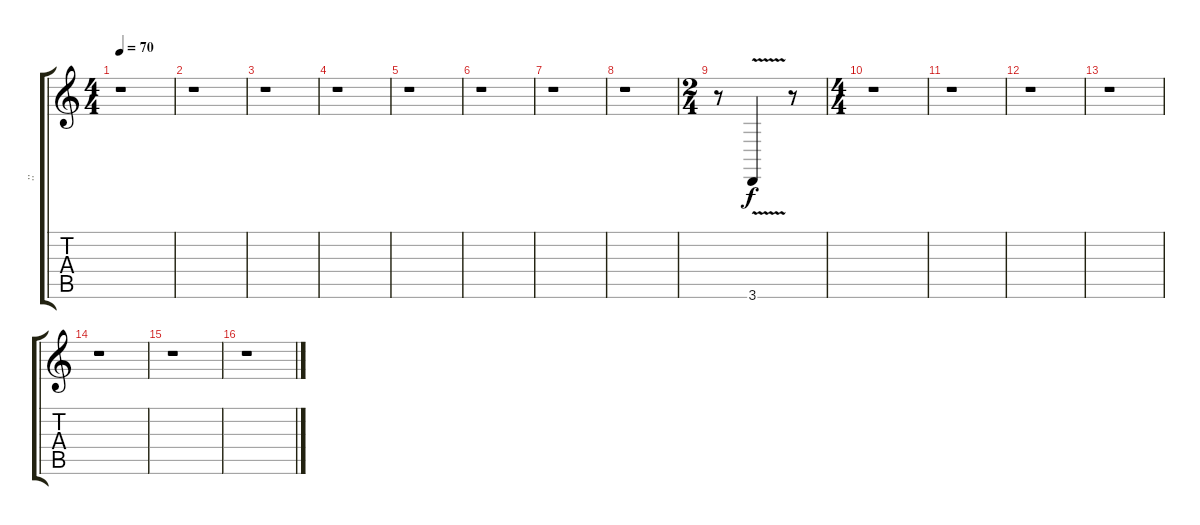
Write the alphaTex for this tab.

\track ("       :: Craig Jones #5 ::" "       :: ") {instrument synthbrass1}
\staff {score tabs}
\tuning (Db4 Ab3 E3 B2 Gb2 B1) {hide}
\ts (4 4)
\tempo 70
\clef g2
\ks c
r.1{dy f} |
r.1 |
r.1 |
r.1 |
r.1 |
r.1 |
r.1 |
r.1 |
\ts (2 4)
r.8 3.6{v}.4 r.8 |
\ts (4 4)
r.1 |
r.1 |
r.1 |
r.1 |
r.1 |
r.1 |
r.1
